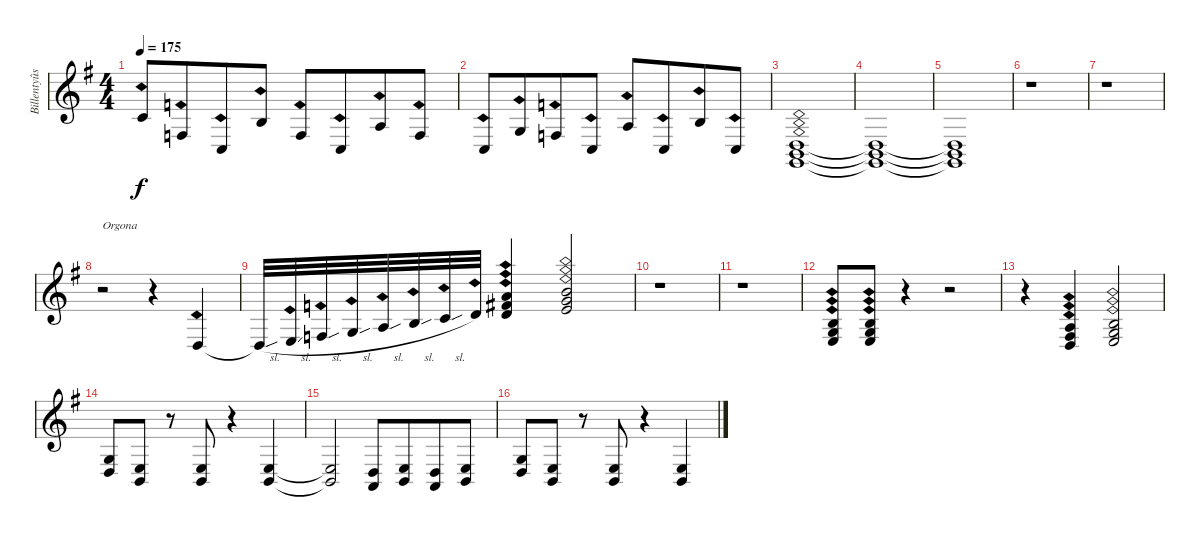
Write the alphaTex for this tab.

\track ("Billentyûs 1 (Jon Lord)" "Billentyûs") {instrument electricgrandpiano}
\staff {score}
\tuning (E4 B3 G3 D3 A2 E2 B1) {hide}
\ts (4 4)
\tempo 175
\clef g2
\ks g
1.2{ph 12}.8{dy f} 3.4{ph 12}.8{beam merge} 3.5{ph 12}.8 0.2{ph 12}.8 3.4{ph 12}.8 3.5{ph 12}.8{beam merge} 2.3{ph 12}.8 3.4{ph 12}.8 |
3.5{ph 12}.8 0.3{ph 12}.8{beam merge} 3.4{ph 12}.8 3.5{ph 12}.8 2.3{ph 12}.8 3.5{ph 12}.8{beam merge} 0.2{ph 12}.8 3.5{ph 12}.8 |
(0.4{ph 12} 2.5{ph 12} 3.6{ph 12}).1 |
(0.4{t} 2.5{t} 3.6{t}).1 |
(0.4{t} 2.5{t} 3.6{t}).1 |
r.1 |
r.1 |
r.2{txt "Orgona" volume 11 instrument percussiveorgan} r.4 0.4{ph 12}.4 |
0.4{sl t}.32 2.4{ph 12 sl}.32 3.4{ph 12 sl}.32 5.4{ph 12 sl}.32 7.4{ph 12 sl}.32 9.4{ph 12 sl}.32 10.4{ph 12 sl}.32 12.4{ph 12}.32 (10.2{ph 12} 11.3{ph 12} 12.4{ph 12}).4 (7.1{ph 12} 8.2{ph 12} 9.3{ph 12}).2 |
r.1 |
r.1 |
(0.2{ph 12} 0.3{ph 12} 2.4{ph 12}).8 (0.2{ph 12} 0.3{ph 12} 2.4{ph 12}).8 r.4 r.2 |
r.4 (2.3{ph 12} 4.4{ph 12} 5.5{ph 12}).4 (0.2{ph 12} 0.3{ph 12} 2.4{ph 12}).2 |
(0.3 0.4).8{instrument clavinet} (2.4 2.5).8 r.8 (2.4 2.5).8 r.4 (2.4 2.5).4 |
(2.4{t} 2.5{t}).2 (0.4 0.5).8 (2.4 2.5).8{beam merge} (0.4 0.5).8 (2.4 2.5).8 |
(0.3 0.4).8 (2.4 2.5).8 r.8 (2.4 2.5).8 r.4 (2.4 2.5).4
